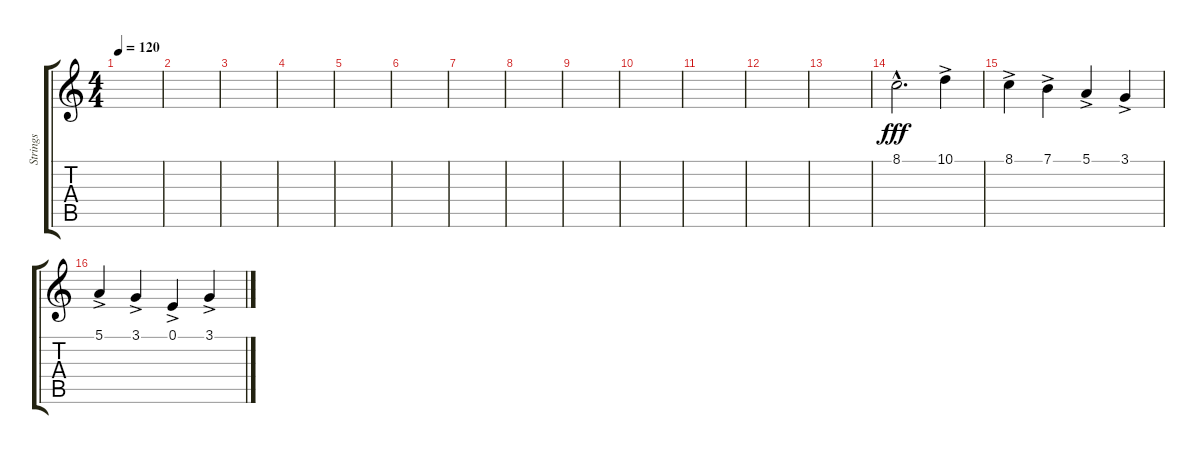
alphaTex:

\track ("Strings" "Strings") {instrument synthstrings1}
\staff {score tabs}
\tuning (E4 B3 G3 D3 A2 E2) {hide}
\ts (4 4)
\tempo 120
\clef g2
\ks c
|
|
|
|
|
|
|
|
|
|
|
|
|
8.1{hac}.2{d dy fff} 10.1{ac}.4 |
8.1{ac}.4 7.1{ac}.4 5.1{ac}.4 3.1{ac}.4 |
5.1{ac}.4 3.1{ac}.4 0.1{ac}.4 3.1{ac}.4
